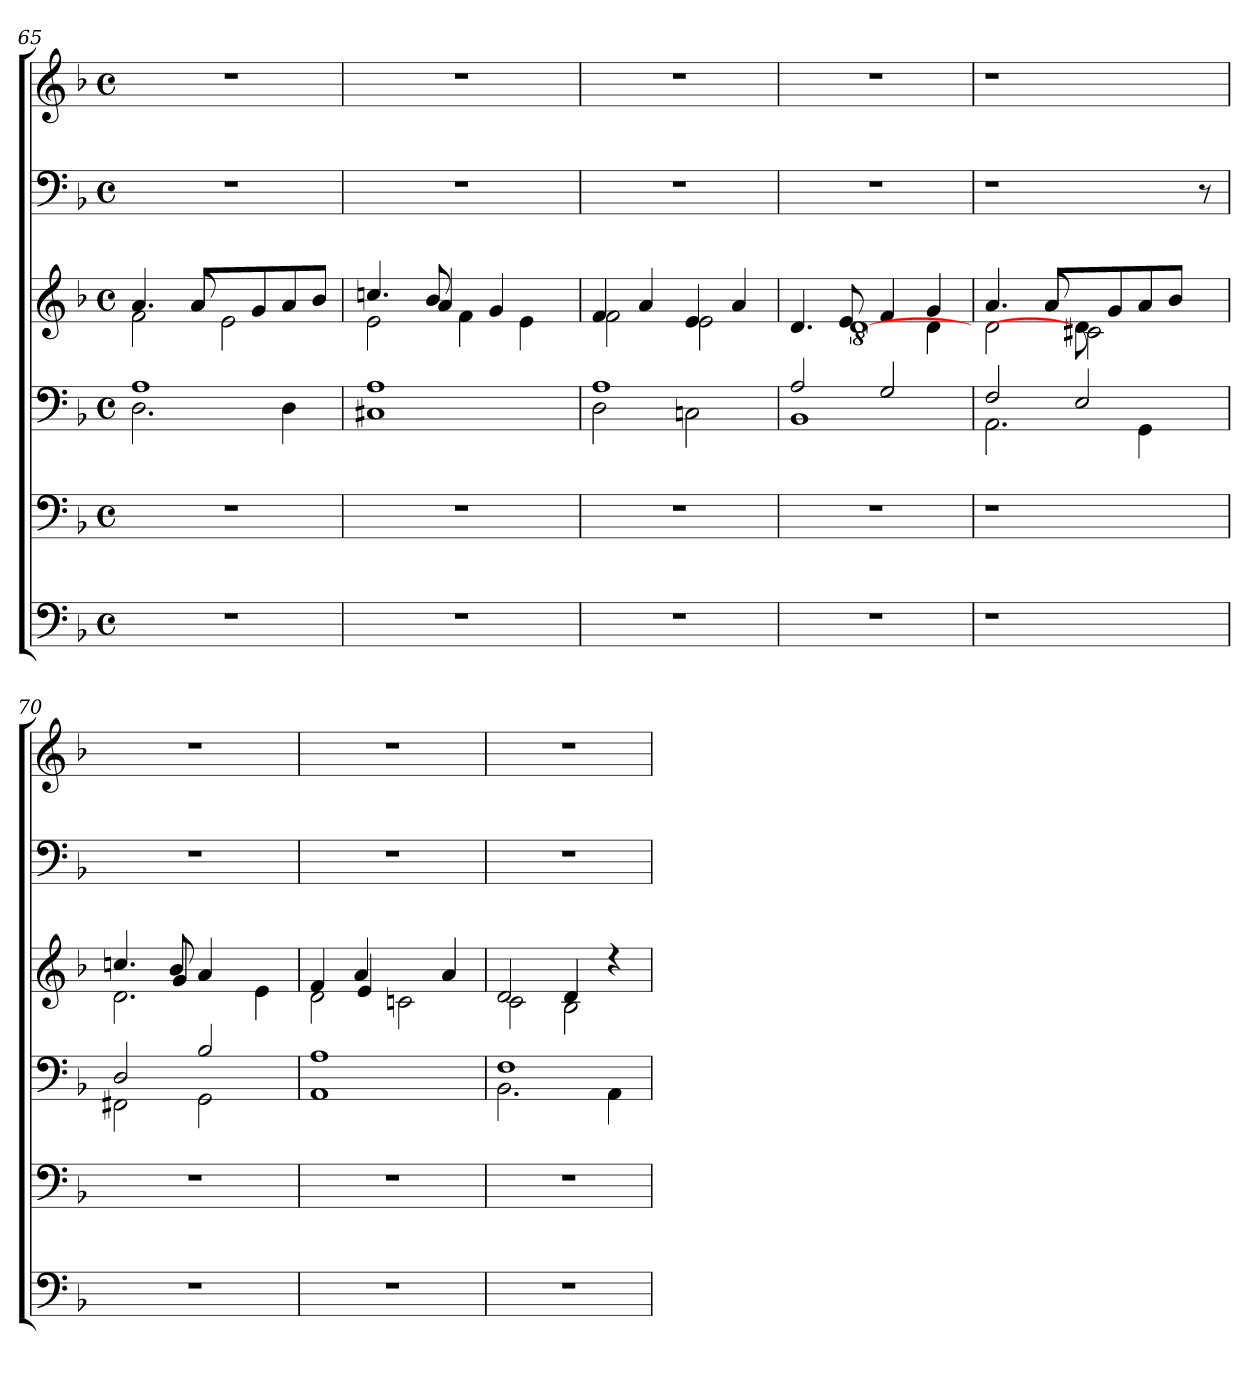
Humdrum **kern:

**kern	**kern	**kern	**kern	**kern	**kern
*part4	*part3	*part2	*part2	*part1	*part1
*staff6	*staff5	*staff4	*staff3	*staff2	*staff1
!!LO:PB:g=z
*clefF4	*clefF4	*clefF4	*clefG2	*clefF4	*clefG2
*k[b-]	*k[b-]	*k[b-]	*k[b-]	*k[b-]	*k[b-]
*F:	*F:	*F:	*F:	*F:	*F:
*M4/4	*M4/4	*M4/4	*M4/4	*M4/4	*M4/4
*met(c)	*met(c)	*met(c)	*met(c)	*met(c)	*met(c)
=65	=65	=65	=65	=65	=65
*	*	*^	*^	*	*
*	*	*	*	*	*^	*	*
1r	1r	1A	2.D\	2f\	4.a/	4.ryy	1r	1r
.	.	.	.	.	8a/	8a/L	.	.
.	.	.	.	2ryy	2e\	8ryy	.	.
.	.	.	.	.	.	8g/	.	.
.	.	.	4D\	.	.	8a/	.	.
.	.	.	.	.	.	8b-/J	.	.
*	*	*v	*v	*	*	*	*	*
=66	=66	=66	=66	=66	=66	=66	=66
*	*	*	*	*	*^	*	*
1r	1r	1C#X 1A	2e\	4.ccn/	4.ryy	2ryy	1r	1r
.	.	.	.	8b-/	4a/	.	.	.
.	.	.	2ryy	4f\	.	8ryy	.	.
.	.	.	.	.	8ryy	4g/	.	.
.	.	.	.	4ryy	4e\	.	.	.
.	.	.	.	.	.	8ryy	.	.
*	*	*	*	*v	*v	*v	*	*
=67	=67	=67	=67	=67	=67	=67
*	*	*^	*	*	*	*
1r	1r	1A	2D\	4f/	2f\	1r	1r
.	.	.	.	4a/	.	.	.
.	.	.	2Cn\	4e/	2e\	.	.
.	.	.	.	4a/	.	.	.
=68	=68	=68	=68	=68	=68	=68	=68
*	*	*	*	*	*^	*	*
1r	1r	1BB-	2A/	4.d/	4.ryy	2.ryy	1r	1r
.	.	.	.	[8%5d\	8e/	.	.	.
.	.	.	2G/	.	4f/	.	.	.
.	.	.	.	.	4g/	4d\	.	.
=69	=69	=69	=69	=69	=69	=69	=69	=69
1r	1r	2F/	2.AA\	2d\	4.a/	4.ryy	1r	1r
.	.	.	.	.	8a/	8a/L	.	.
.	.	2E/	.	8d\]	2c#X\	8ryy	.	.
.	.	.	.	8ryy	.	8g/	.	.
.	.	.	4GG\	4.ryy	.	8a/	.	.
.	.	.	.	.	.	8b-/J	.	.
8ryy	8ryy	8ryy	8ryy	.	8ryy	8ryy	8r	8ryy
!!LO:LB:g=z
=70	=70	=70	=70	=70	=70	=70	=70	=70
1r	1r	2FF#X\	2D/	2.d\	4.ccn/	4.ryy	1r	1r
.	.	.	.	.	8b-/	4g/	.	.
.	.	2GG\	2B-/	.	4a/	.	.	.
.	.	.	.	.	.	4.ryy	.	.
.	.	.	.	4ryy	4e\	.	.	.
*	*	*v	*v	*	*	*	*	*
=71	=71	=71	=71	=71	=71	=71	=71
1r	1r	1AA 1A	2d\	4f/	4ryy	1r	1r
.	.	.	.	4a/	4e/	.	.
.	.	.	2ryy	2cn\	4ryy	.	.
.	.	.	.	.	4a/	.	.
*	*	*	*	*v	*v	*	*
=72	=72	=72	=72	=72	=72	=72
*	*	*^	*	*	*	*
1r	1r	1F	2.BB-\	2d/	2c\	1r	1r
.	.	.	.	4d/	2B-\	.	.
.	.	.	4AA\	4rdd	.	.	.
*	*	*v	*v	*	*	*	*
*	*	*	*v	*v	*	*
=	=	=	=	=	=
*-	*-	*-	*-	*-	*-
